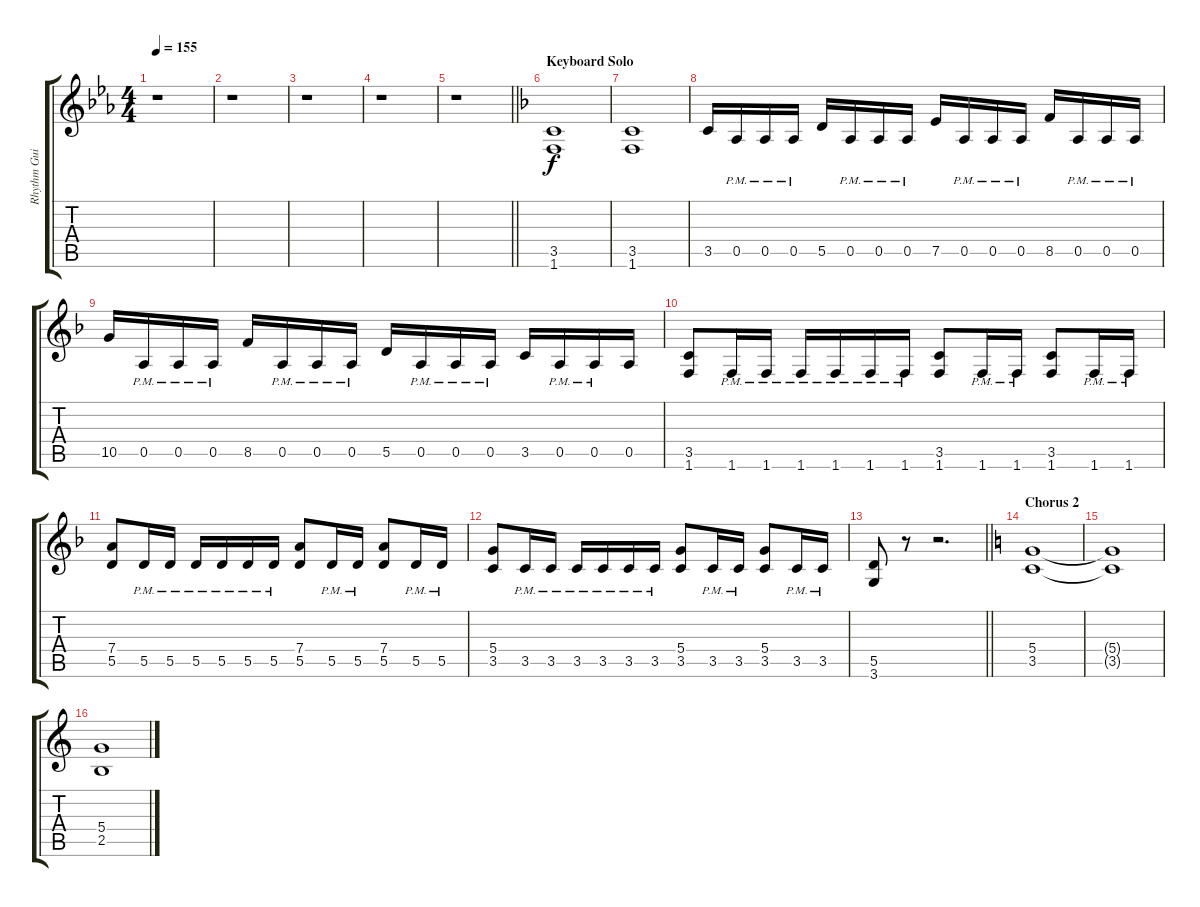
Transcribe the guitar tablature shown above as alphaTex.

\track ("Rhythm Guitar 2: Niklas Dahlin" "Rhythm Gui") {instrument distortionguitar}
\staff {score tabs}
\tuning (E4 B3 G3 D3 A2 E2) {hide}
\ts (4 4)
\tempo 155
\clef g2
\ks cminor
r.1{dy f} |
r.1 |
r.1 |
r.1 |
\barLineRight lightlight
r.1 |
\section ("" "Keyboard Solo")
\ks f
(3.5 1.6).1 |
(3.5 1.6).1 |
3.5.16 0.5{pm}.16 0.5{pm}.16 0.5{pm}.16 5.5.16 0.5{pm}.16 0.5{pm}.16 0.5{pm}.16 7.5.16 0.5{pm}.16 0.5{pm}.16 0.5{pm}.16 8.5.16 0.5{pm}.16 0.5{pm}.16 0.5{pm}.16 |
10.5.16 0.5{pm}.16 0.5{pm}.16 0.5{pm}.16 8.5.16 0.5{pm}.16 0.5{pm}.16 0.5{pm}.16 5.5.16 0.5{pm}.16 0.5{pm}.16 0.5{pm}.16 3.5.16 0.5{pm}.16 0.5{pm}.16 0.5.16 |
(3.5 1.6).8 1.6{pm}.16 1.6{pm}.16 1.6{pm}.16 1.6{pm}.16 1.6{pm}.16 1.6{pm}.16 (3.5 1.6).8 1.6{pm}.16 1.6{pm}.16 (3.5 1.6).8 1.6{pm}.16 1.6{pm}.16 |
(7.4 5.5).8 5.5{pm}.16 5.5{pm}.16 5.5{pm}.16 5.5{pm}.16 5.5{pm}.16 5.5{pm}.16 (7.4 5.5).8 5.5{pm}.16 5.5{pm}.16 (7.4 5.5).8 5.5{pm}.16 5.5{pm}.16 |
(5.4 3.5).8 3.5{pm}.16 3.5{pm}.16 3.5{pm}.16 3.5{pm}.16 3.5{pm}.16 3.5{pm}.16 (5.4 3.5).8 3.5{pm}.16 3.5{pm}.16 (5.4 3.5).8 3.5{pm}.16 3.5{pm}.16 |
\barLineRight lightlight
(5.5 3.6).8 r.8 r.2{d} |
\section ("" "Chorus 2")
\ks c
(5.4 3.5).1 |
(5.4{t} 3.5{t}).1 |
(5.4 2.5).1
